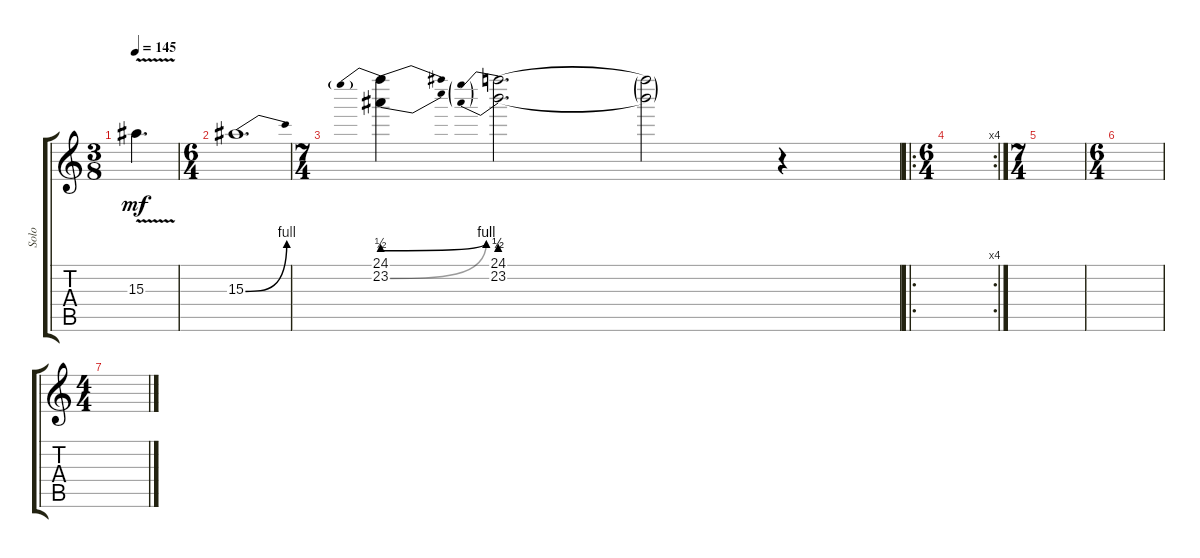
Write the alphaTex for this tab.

\track ("Solo" "Solo") {instrument overdrivenguitar}
\staff {score tabs}
\tuning (E4 B3 G3 D3 A2 E2) {hide}
\ts (3 8)
\tempo 145
\clef g2
\ks c
15.3{v}.4{d dy mf} |
\ts (6 4)
15.3{be (bend 0 0 60 4)}.1{d} |
\ts (7 4)
(24.1{be (prebendbend 0 2 60 4)} 23.2{be (bend 0 0 60 4)}).4 (24.1{be (prebend 0 2 60 2)} 23.2{be (prebend 0 2 60 2)}).2{d} (24.1{t} 23.2{t}).2 r.4 |
\ro
\rc 4
\ts (6 4)
|
\ts (7 4)
|
\ts (6 4)
|
\ts (4 4)
